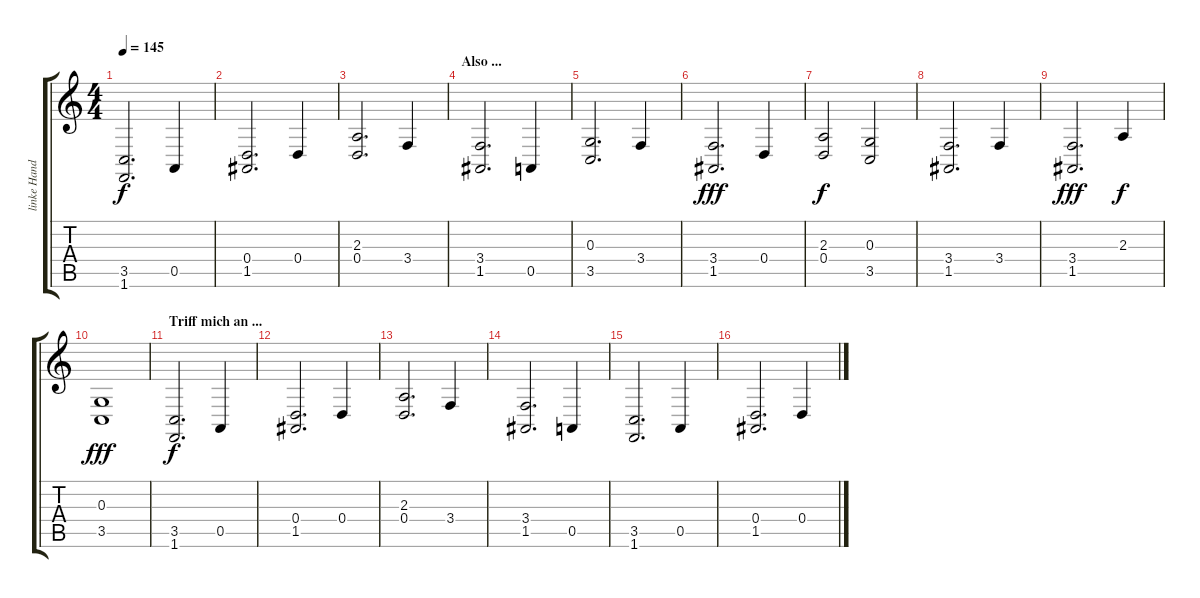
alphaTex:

\track ("linke Hand" "linke Hand") {instrument electricgrandpiano}
\staff {score tabs}
\tuning (E4 B3 G3 D3 A2 E2) {hide}
\ts (4 4)
\tempo 145
\clef g2
\ks c
(3.5 1.6).2{d dy f} 0.5.4 |
(0.4 1.5).2{d} 0.4.4 |
(2.3 0.4).2{d} 3.4.4 |
\section ("" "Also ...")
(3.4 1.5).2{d} 0.5.4 |
(0.3 3.5).2{d} 3.4.4 |
(3.4 1.5).2{d dy fff} 0.4.4 |
(2.3 0.4).2{dy f} (0.3 3.5).2 |
(3.4 1.5).2{d} 3.4.4 |
(3.4 1.5).2{d dy fff} 2.3.4{dy f} |
(0.3 3.5).1{dy fff} |
\section ("" "Triff mich an ...")
(3.5 1.6).2{d dy f} 0.5.4 |
(0.4 1.5).2{d} 0.4.4 |
(2.3 0.4).2{d} 3.4.4 |
(3.4 1.5).2{d} 0.5.4 |
(3.5 1.6).2{d} 0.5.4 |
(0.4 1.5).2{d} 0.4.4
